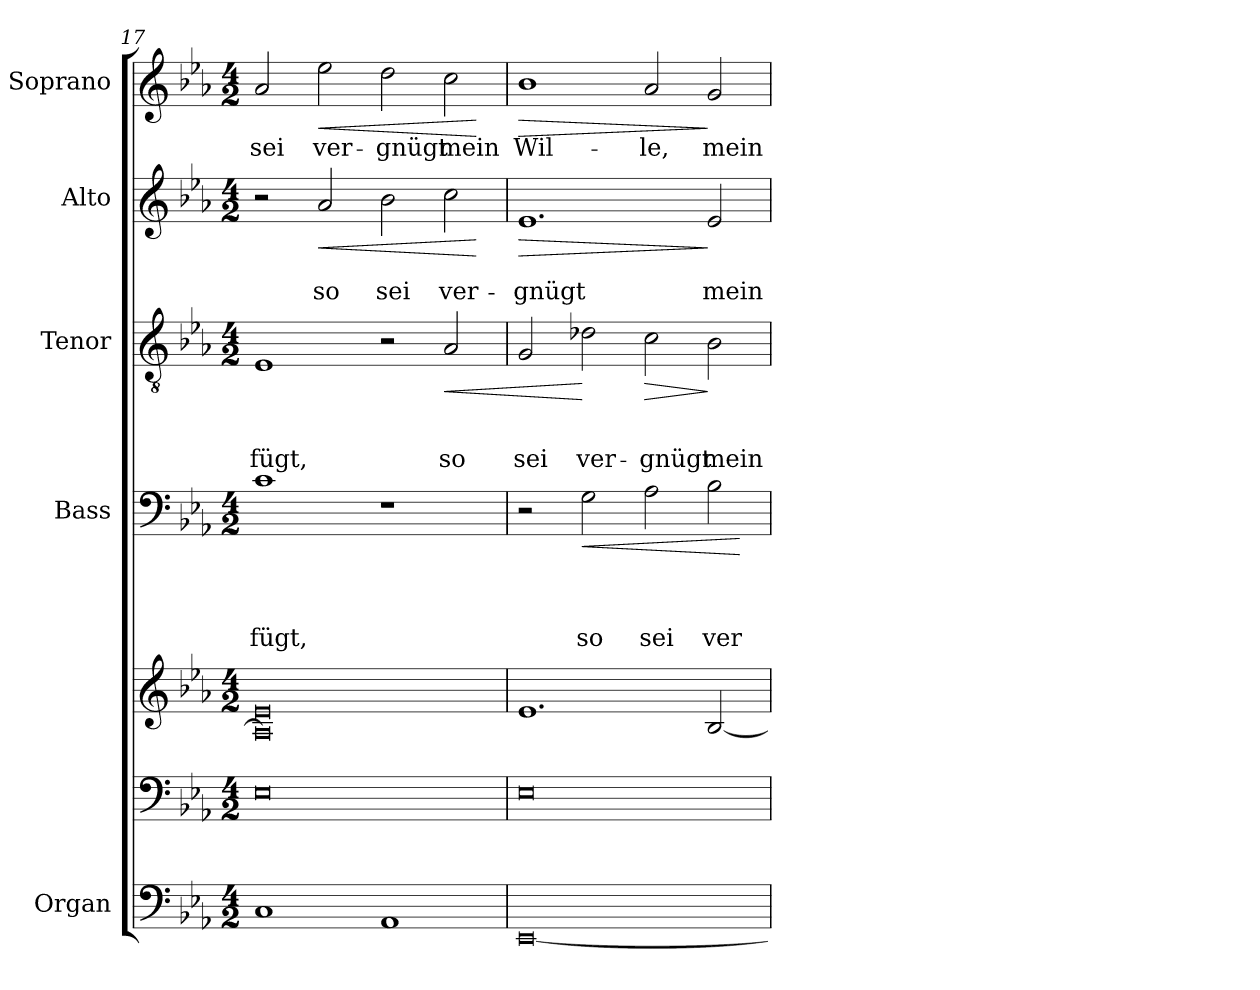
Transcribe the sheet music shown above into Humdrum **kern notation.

**kern	**kern	**kern	**kern	**text	**text	**text	**text	**dynam	**kern	**text	**text	**text	**dynam	**kern	**text	**text	**dynam	**kern	**text	**dynam
*part5	*part5	*part5	*part4	*part4	*part4	*part4	*part4	*part4	*part3	*part3	*part3	*part3	*part3	*part2	*part2	*part2	*part2	*part1	*part1	*part1
*staff7	*staff6	*staff5	*staff4	*staff4	*staff4	*staff4	*staff4	*staff4	*staff3	*staff3	*staff3	*staff3	*staff3	*staff2	*staff2	*staff2	*staff2	*staff1	*staff1	*staff1
*I"Organ	*	*	*I"Bass	*	*	*	*	*	*I"Tenor	*	*	*	*	*I"Alto	*	*	*	*I"Soprano	*	*
*	*	*	*	*	*	*	*	*	*	*	*	*	*	*	*	*	*	*I'Pno	*	*
*clefF4	*clefF4	*clefG2	*clefF4	*	*	*	*	*	*clefGv2	*	*	*	*	*clefG2	*	*	*	*clefG2	*	*
*k[b-e-a-]	*k[b-e-a-]	*k[b-e-a-]	*k[b-e-a-]	*	*	*	*	*	*k[b-e-a-]	*	*	*	*	*k[b-e-a-]	*	*	*	*k[b-e-a-]	*	*
*E-:	*E-:	*E-:	*E-:	*	*	*	*	*	*E-:	*	*	*	*	*E-:	*	*	*	*E-:	*	*
*M4/2	*M4/2	*M4/2	*M4/2	*	*	*	*	*	*M4/2	*	*	*	*	*M4/2	*	*	*	*M4/2	*	*
=17	=17	=17	=17	=17	=17	=17	=17	=17	=17	=17	=17	=17	=17	=17	=17	=17	=17	=17	=17	=17
*	*	*^	*	*	*	*	*	*	*	*	*	*	*	*	*	*	*	*	*	*
1C	0E-	0e-	0A-]	1c	.	.	.	fügt,	.	1E-	.	.	fügt,	.	2r	.	.	.	2a-/	sei	.
!	!	!	!	!	!	!	!	!	!	!	!	!	!	!	!	!	!	!LO:HP:b	!	!	!LO:HP:b
.	.	.	.	.	.	.	.	.	.	.	.	.	.	.	2a-/	.	so	<	2ee-\	ver-	<
1AA-	.	.	.	1r	.	.	.	.	.	2r	.	.	.	.	2b-\	.	sei	.	2dd\	-gnügt	.
!	!	!	!	!	!	!	!	!	!	!	!	!	!	!LO:HP:b	!	!	!	!	!	!	!
.	.	.	.	.	.	.	.	.	.	2A-/	.	.	so	<	2cc\	.	ver-	.	2cc\	mein	.
*	*	*v	*v	*	*	*	*	*	*	*	*	*	*	*	*	*	*	*	*	*	*
.	.	.	.	.	.	.	.	.	.	.	.	.	.	.	.	.	[	.	.	[
!!LO:LB:g=z
=18	=18	=18	=18	=18	=18	=18	=18	=18	=18	=18	=18	=18	=18	=18	=18	=18	=18	=18	=18	=18
!	!	!	!	!	!	!	!	!	!	!	!	!	!	!	!	!	!LO:HP:b	!	!	!LO:HP:b
[0EE-	0E-	1.e-	2r	.	.	.	.	.	2G/	.	.	sei	.	1.e-	.	-­gnügt	>	1b-	Wil-	>
!	!	!	!	!	!	!	!	!LO:HP:b	!	!	!	!	!	!	!	!	!	!	!	!
.	.	.	2G\	.	.	.	so	<	2d-X\	.	.	ver-	[	.	.	.	.	.	.	.
!	!	!	!	!	!	!	!	!	!	!	!	!	!LO:HP:b	!	!	!	!	!	!	!
.	.	.	2A-\	.	.	.	sei	.	2c\	.	.	-gnügt	>	.	.	.	.	2a-/	-le,	.
.	.	[2B-/	2B-\	.	.	.	ver-	.	2B-\	.	.	mein	]	2e-/	.	mein	]	2g/	mein	]
.	.	.	.	.	.	.	.	[	.	.	.	.	.	.	.	.	.	.	.	.
=	=	=	=	=	=	=	=	=	=	=	=	=	=	=	=	=	=	=	=	=
*-	*-	*-	*-	*-	*-	*-	*-	*-	*-	*-	*-	*-	*-	*-	*-	*-	*-	*-	*-	*-
